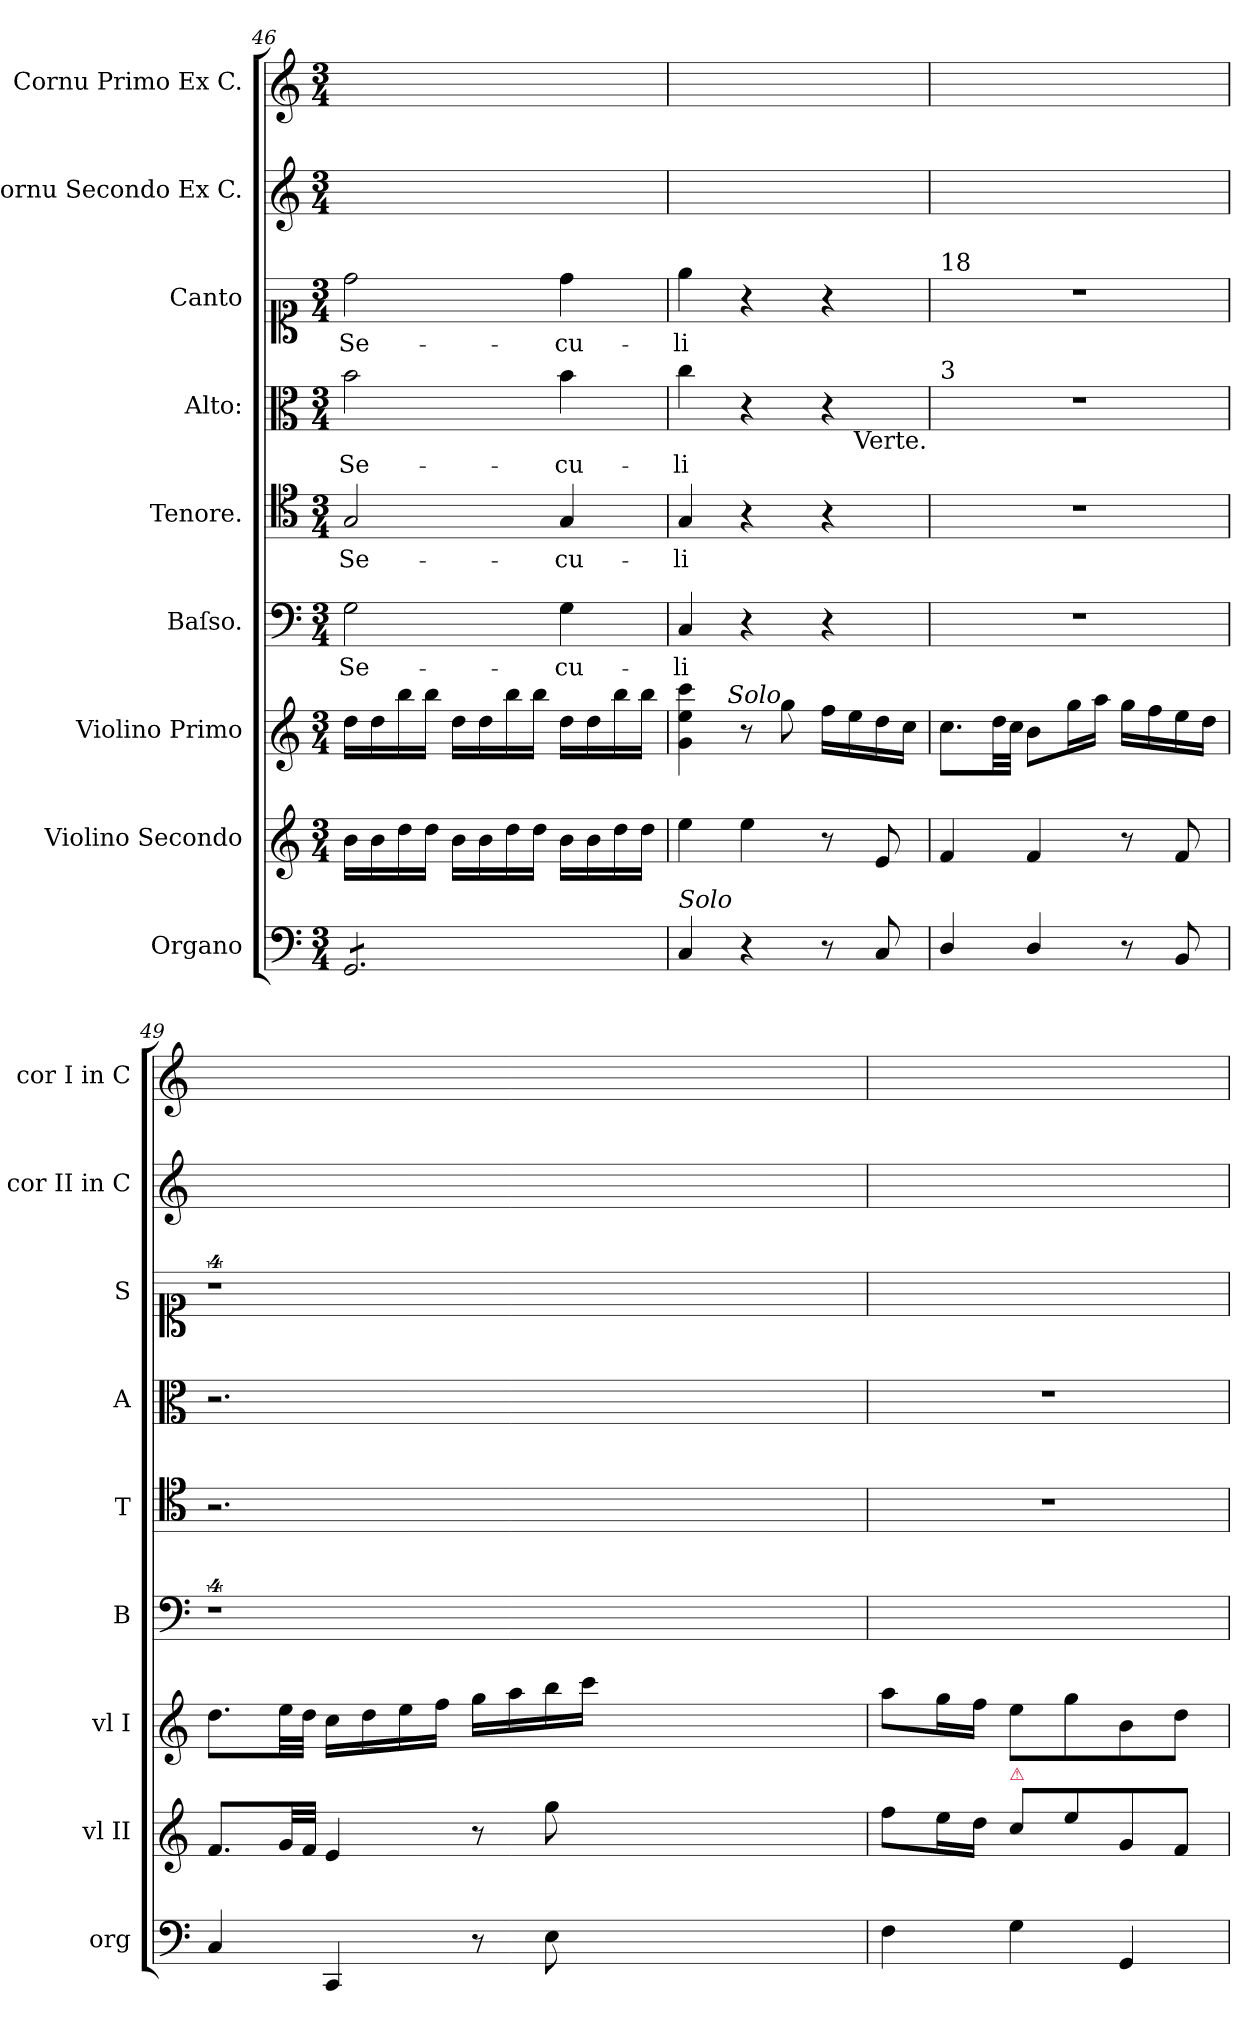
**kern	**kern	**kern	**kern	**text	**kern	**text	**kern	**text	**kern	**text	**kern	**kern
*part9	*part8	*part7	*part6	*part6	*part5	*part5	*part4	*part4	*part3	*part3	*part2	*part1
*staff9	*staff8	*staff7	*staff6	*staff6	*staff5	*staff5	*staff4	*staff4	*staff3	*staff3	*staff2	*staff1
*I"Organo	*I"Violino Secondo	*I"Violino Primo	*I"Baſso.	*	*I"Tenore.	*	*I"Alto:	*	*I"Canto	*	*I"Cornu Secondo Ex C.	*I"Cornu Primo Ex C.
*I'org	*I'vl II	*I'vl I	*I'B	*	*I'T	*	*I'A	*	*I'S	*	*I'cor II in C	*I'cor I in C
*clefF4	*clefG2	*clefG2	*clefF4	*	*clefC4	*	*clefC3	*	*clefC1	*	*clefG2	*clefG2
*k[]	*k[]	*k[]	*k[]	*	*k[]	*	*k[]	*	*k[]	*	*k[]	*k[]
*C:	*C:	*C:	*C:	*	*C:	*	*C:	*	*C:	*	*C:	*C:
*M3/4	*M3/4	*M3/4	*M3/4	*	*M3/4	*	*M3/4	*	*M3/4	*	*M3/4	*M3/4
=46	=46	=46	=46	=46	=46	=46	=46	=46	=46	=46	=46	=46
*tremolo	*	*	*	*	*	*	*	*	*	*	*	*
8GG/L	16b\LL	16dd\LL	2G\	Se-	2G/	Se-	2b\	Se-	2dd\	Se-	2.ryy	2.ryy
.	16b\	16dd\	.	.	.	.	.	.	.	.	.	.
8GG/	16dd\	16bb\	.	.	.	.	.	.	.	.	.	.
.	16dd\JJ	16bb\JJ	.	.	.	.	.	.	.	.	.	.
8GG/	16b\LL	16dd\LL	.	.	.	.	.	.	.	.	.	.
.	16b\	16dd\	.	.	.	.	.	.	.	.	.	.
8GG/	16dd\	16bb\	.	.	.	.	.	.	.	.	.	.
.	16dd\JJ	16bb\JJ	.	.	.	.	.	.	.	.	.	.
8GG/	16b\LL	16dd\LL	4G\	-cu-	4G/	-cu-	4b\	-cu-	4dd\	-cu-	.	.
.	16b\	16dd\	.	.	.	.	.	.	.	.	.	.
8GG/J	16dd\	16bb\	.	.	.	.	.	.	.	.	.	.
*Xtremolo	*	*	*	*	*	*	*	*	*	*	*	*
.	16dd\JJ	16bb\JJ	.	.	.	.	.	.	.	.	.	.
=47	=47	=47	=47	=47	=47	=47	=47	=47	=47	=47	=47	=47
!LO:TX:a:i:t=Solo	!	!	!	!	!	!	!	!	!	!	!	!
4C/	4ee\	4g\ 4ee\ 4ccc\	4C/	-li	4G/	-li	4cc\	-li	4ee\	-li	2.ryy	2.ryy
4r	4ee\	8r	4r	.	4r	.	4r	.	4r	.	.	.
!	!	!LO:TX:a:i:rj:t=Solo	!	!	!	!	!	!	!	!	!	!
.	.	8gg\	.	.	.	.	.	.	.	.	.	.
8r	8r	16ff\LL	4r	.	4r	.	4r	.	4r	.	.	.
.	.	16ee\	.	.	.	.	.	.	.	.	.	.
8C/	8e/	16dd\	.	.	.	.	.	.	.	.	.	.
.	.	16cc\JJ	.	.	.	.	.	.	.	.	.	.
!	!	!	!	!	!	!	!LO:TX:b:rj:t=Verte.	!	!	!	!	!
=48	=48	=48	=48	=48	=48	=48	=48	=48	=48	=48	=48	=48
!	!	!	!	!	!	!	!	!	!LO:TX:a:t=18	!	!	!
!	!	!	!	!	!	!	!LO:TX:a:t=3	!	!	!	!	!
4D/	4f/	8.cc\L	2.r	.	2.r	.	2.r	.	2.r	.	2.ryy	2.ryy
.	.	32dd\LL	.	.	.	.	.	.	.	.	.	.
.	.	32cc\JJJ	.	.	.	.	.	.	.	.	.	.
4D/	4f/	8b\L	.	.	.	.	.	.	.	.	.	.
.	.	16gg\L	.	.	.	.	.	.	.	.	.	.
.	.	16aa\JJ	.	.	.	.	.	.	.	.	.	.
8r	8r	16gg\LL	.	.	.	.	.	.	.	.	.	.
.	.	16ff\	.	.	.	.	.	.	.	.	.	.
8BB/	8f/	16ee\	.	.	.	.	.	.	.	.	.	.
.	.	16dd\JJ	.	.	.	.	.	.	.	.	.	.
=49	=49	=49	=49	=49	=49	=49	=49	=49	=49	=49	=49	=49
4C/	8.f/L	8.dd\L	4%9r	.	2.r	.	2.r	.	4%9r	.	2.ryy	2.ryy
.	32g/LL	32ee\LL	.	.	.	.	.	.	.	.	.	.
.	32f/JJJ	32dd\JJJ	.	.	.	.	.	.	.	.	.	.
4CC/	4e/	16cc\LL	.	.	.	.	.	.	.	.	.	.
.	.	16dd\	.	.	.	.	.	.	.	.	.	.
.	.	16ee\	.	.	.	.	.	.	.	.	.	.
.	.	16ff\JJ	.	.	.	.	.	.	.	.	.	.
8r	8r	16gg\LL	.	.	.	.	.	.	.	.	.	.
.	.	16aa\	.	.	.	.	.	.	.	.	.	.
8E\	8gg\	16bb\	.	.	.	.	.	.	.	.	.	.
.	.	16ccc\JJ	.	.	.	.	.	.	.	.	.	.
1.ryy	1.ryy	1.ryy	.	.	1.ryy	.	1.ryy	.	.	.	1.ryy	1.ryy
=50	=50	=50	=50	=50	=50	=50	=50	=50	=50	=50	=50	=50
4F\	8ff\L	8aa\L	2.ryy	.	2.r	.	2.r	.	2.ryy	.	2.ryy	2.ryy
.	16ee\L	16gg\L	.	.	.	.	.	.	.	.	.	.
.	16dd\JJ	16ff\JJ	.	.	.	.	.	.	.	.	.	.
!	!LO:TX:a:color=crimson:t=⚠	!	!	!	!	!	!	!	!	!	!	!
4G\	8cc\L	8ee\L	.	.	.	.	.	.	.	.	.	.
.	8ee\	8gg\	.	.	.	.	.	.	.	.	.	.
4GG/	8g/	8b\	.	.	.	.	.	.	.	.	.	.
.	8f/J	8dd\J	.	.	.	.	.	.	.	.	.	.
=	=	=	=	=	=	=	=	=	=	=	=	=
*-	*-	*-	*-	*-	*-	*-	*-	*-	*-	*-	*-	*-
